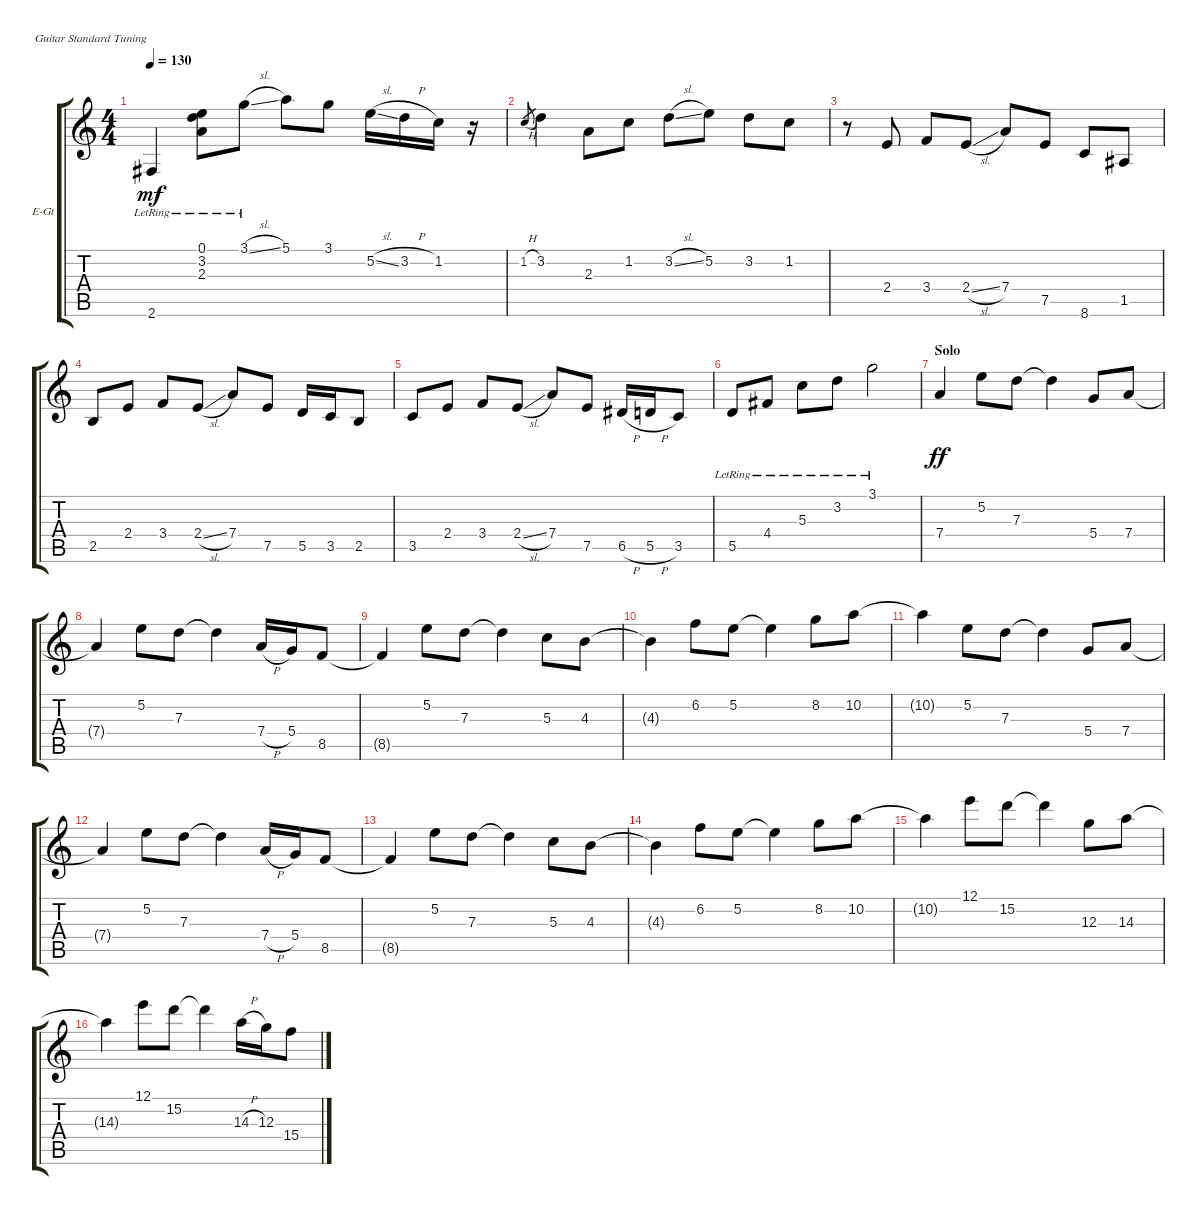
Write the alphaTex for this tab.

\defaultSystemsLayout 4
\bracketExtendMode groupsimilarinstruments
\firstSystemTrackNameOrientation horizontal
\otherSystemsTrackNameOrientation horizontal
\track ("Dave Mustaine" "E-Gt") {instrument distortionguitar}
\staff {score tabs}
\tuning (E4 B3 G3 D3 A2 E2)
\ts (4 4)
\tempo 130
\clef g2
\ks c
2.6{lr}.4{dy mf} (0.1{lr} 3.2{lr} 2.3{lr}).8 3.1{sl lr}.8 5.1.8 3.1.8 5.2{sl}.16 3.2{h}.16 1.2.16 r.16 |
1.2{h}.8{gr} 3.2.4 2.3.8 1.2.8 3.2{sl}.8 5.2.8 3.2.8 1.2.8 |
r.8 2.4.8 3.4.8 2.4{sl}.8 7.4.8 7.5.8 8.6.8 1.5.8 |
2.5.8 2.4.8 3.4.8 2.4{sl}.8 7.4.8 7.5.8 5.5.16 3.5.16 2.5.8 |
3.5.8 2.4.8 3.4.8 2.4{sl}.8 7.4.8 7.5.8 6.5{h}.16 5.5{h}.16 3.5.8 |
5.5{lr}.8 4.4{lr}.8 5.3{lr}.8 3.2{lr}.8 3.1{lr}.2 |
\section ("" "Solo ")
7.4.4{dy ff} 5.2.8 7.3.8 7.3{t}.4 5.4.8 7.4.8 |
7.4{t}.4 5.2.8 7.3.8 7.3{t}.4 7.4{h}.16 5.4.16 8.5.8 |
8.5{t}.4 5.2.8 7.3.8 7.3{t}.4 5.3.8 4.3.8 |
4.3{t}.4 6.2.8 5.2.8 5.2{t}.4 8.2.8 10.2.8 |
10.2{t}.4 5.2.8 7.3.8 7.3{t}.4 5.4.8 7.4.8 |
7.4{t}.4 5.2.8 7.3.8 7.3{t}.4 7.4{h}.16 5.4.16 8.5.8 |
8.5{t}.4 5.2.8 7.3.8 7.3{t}.4 5.3.8 4.3.8 |
4.3{t}.4 6.2.8 5.2.8 5.2{t}.4 8.2.8 10.2.8 |
10.2{t}.4 12.1.8 15.2.8 15.2{t}.4 12.3.8 14.3.8 |
14.3{t}.4 12.1.8 15.2.8 15.2{t}.4 14.3{h}.16 12.3.16 15.4.8
